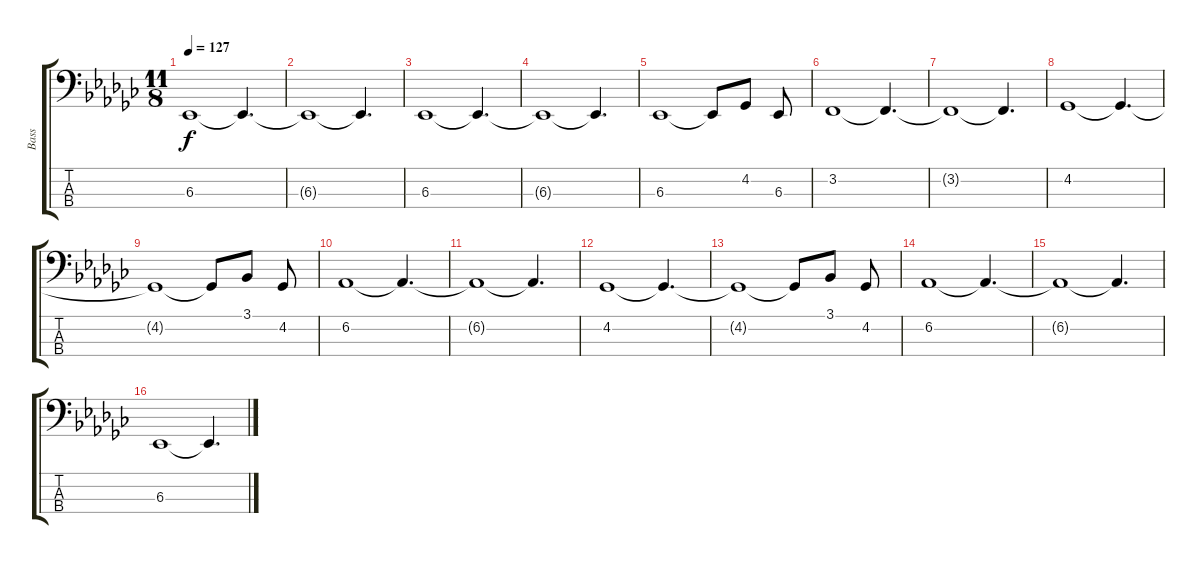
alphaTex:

\track ("Bass" "Bass") {instrument lead2sawtooth}
\staff {score tabs}
\tuning (G2 D2 A1 E1) {hide}
\ts (11 8)
\tempo 127
\clef f4
\ks ebminor
6.3.1{dy f} 6.3{t}.4{d} |
6.3{t}.1 6.3{t}.4{d} |
6.3.1 6.3{t}.4{d} |
6.3{t}.1 6.3{t}.4{d} |
6.3.1 6.3{t}.8 4.2.8 6.3.8 |
3.2.1 3.2{t}.4{d} |
3.2{t}.1 3.2{t}.4{d} |
4.2.1 4.2{t}.4{d} |
4.2{t}.1 4.2{t}.8 3.1.8 4.2.8 |
6.2.1 6.2{t}.4{d} |
6.2{t}.1 6.2{t}.4{d} |
4.2.1 4.2{t}.4{d} |
4.2{t}.1 4.2{t}.8 3.1.8 4.2.8 |
6.2.1 6.2{t}.4{d} |
6.2{t}.1 6.2{t}.4{d} |
6.3.1 6.3{t}.4{d}
